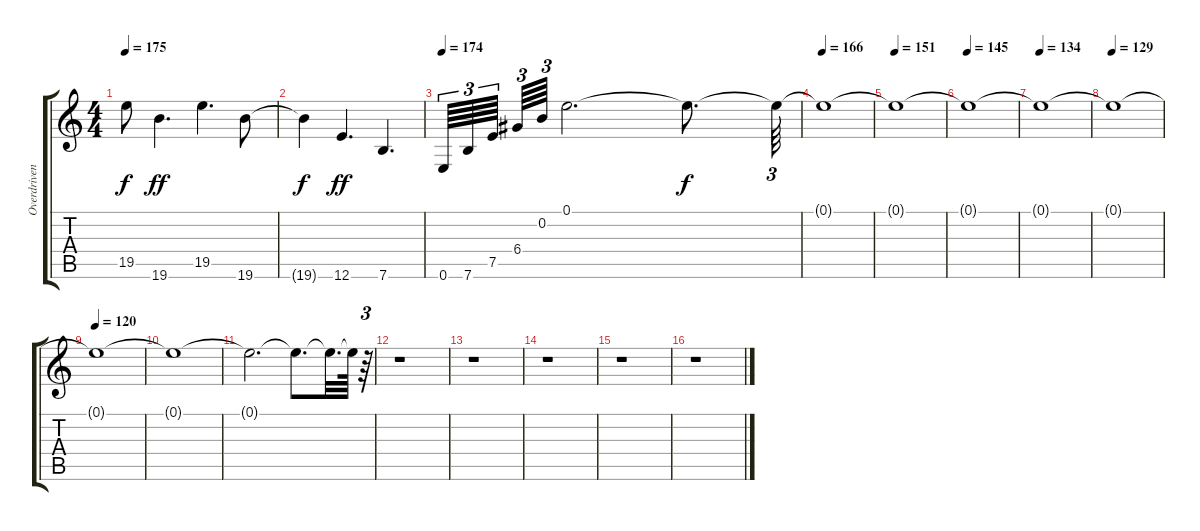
\track ("Overdriven Guitar Neck P/up." "Overdriven") {instrument overdrivenguitar}
\staff {score tabs}
\tuning (E4 B3 G3 D3 A2 E2) {hide}
\ts (4 4)
\tempo 175
\clef g2
\ks c
19.5{t}.8{dy f} 19.6.4{d dy ff} 19.5.4{d} 19.6.8 |
19.6{t}.4{dy f} 12.6.4{d dy ff} 7.6.4{d} |
\tempo 174
0.6.64{tu (3 2)} 7.6.64{tu (3 2)} 7.5.64{tu (3 2) beam splitsecondary} 6.4.64{tu (3 2)} 0.2.64{tu (3 2)} 0.1.2{d} 0.1{t}.8{d dy f} 0.1{t}.64{tu (3 2)} |
\tempo 166
0.1{t}.1 |
\tempo 151
0.1{t}.1 |
\tempo 145
0.1{t}.1 |
\tempo 134
0.1{t}.1 |
\tempo 129
0.1{t}.1 |
\tempo 120
0.1{t}.1 |
0.1{t}.1 |
0.1{t}.2{d} 0.1{t}.8{d} 0.1{t}.32{d} 0.1{t}.64 r.64{tu (3 2)} |
r.1 |
r.1 |
r.1 |
r.1 |
r.1
